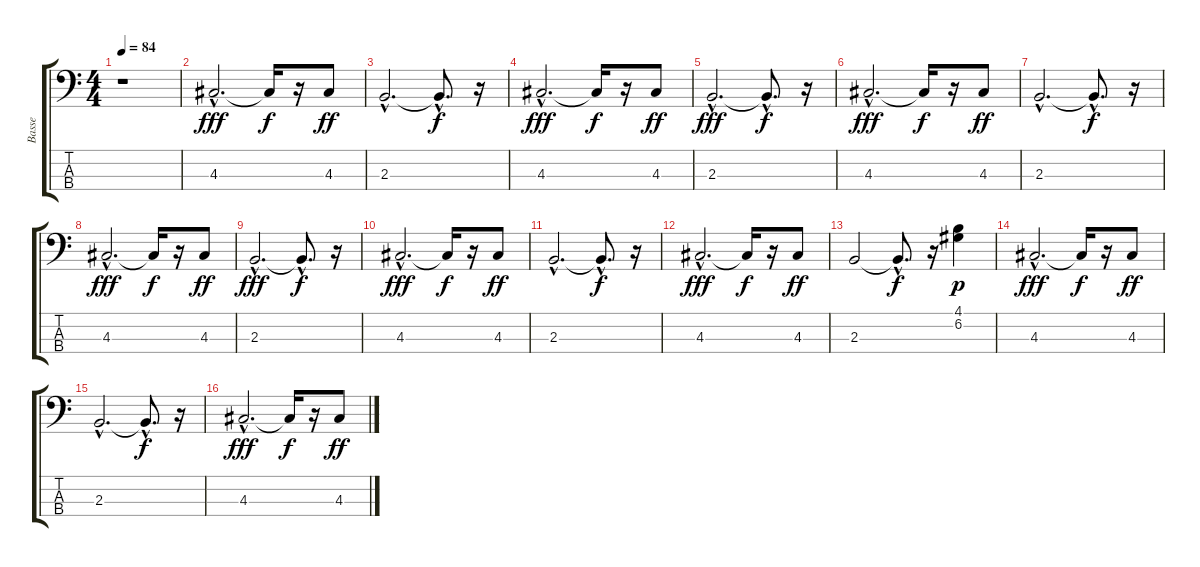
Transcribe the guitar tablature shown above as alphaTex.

\track ("Basse" "Basse") {instrument electricbassfinger}
\staff {score tabs}
\tuning (G2 D2 A1 E1) {hide}
\ts (4 4)
\tempo 84
\clef f4
\ks c
r.1{dy fff instrument electricbassfinger} |
4.3{hac}.2{d} 4.3{t}.16{dy f} r.16 4.3.8{dy ff} |
2.3{hac}.2{d} 2.3{hac t}.8{d dy f} r.16 |
4.3{hac}.2{d dy fff} 4.3{t}.16{dy f} r.16 4.3.8{dy ff} |
2.3{hac}.2{d dy fff} 2.3{hac t}.8{d dy f} r.16 |
4.3{hac}.2{d dy fff} 4.3{t}.16{dy f} r.16 4.3.8{dy ff} |
2.3{hac}.2{d} 2.3{hac t}.8{d dy f} r.16 |
4.3{hac}.2{d dy fff} 4.3{t}.16{dy f} r.16 4.3.8{dy ff} |
2.3{hac}.2{d dy fff} 2.3{hac t}.8{d dy f} r.16 |
4.3{hac}.2{d dy fff} 4.3{t}.16{dy f} r.16 4.3.8{dy ff} |
2.3{hac}.2{d} 2.3{hac t}.8{d dy f} r.16 |
4.3{hac}.2{d dy fff} 4.3{t}.16{dy f} r.16 4.3.8{dy ff} |
2.3.2 2.3{hac t}.8{d dy f} r.16 (4.1 6.2).4{dy p} |
4.3{hac}.2{d dy fff} 4.3{t}.16{dy f} r.16 4.3.8{dy ff} |
2.3{hac}.2{d} 2.3{hac t}.8{d dy f} r.16 |
4.3{hac}.2{d dy fff} 4.3{t}.16{dy f} r.16 4.3.8{dy ff}
